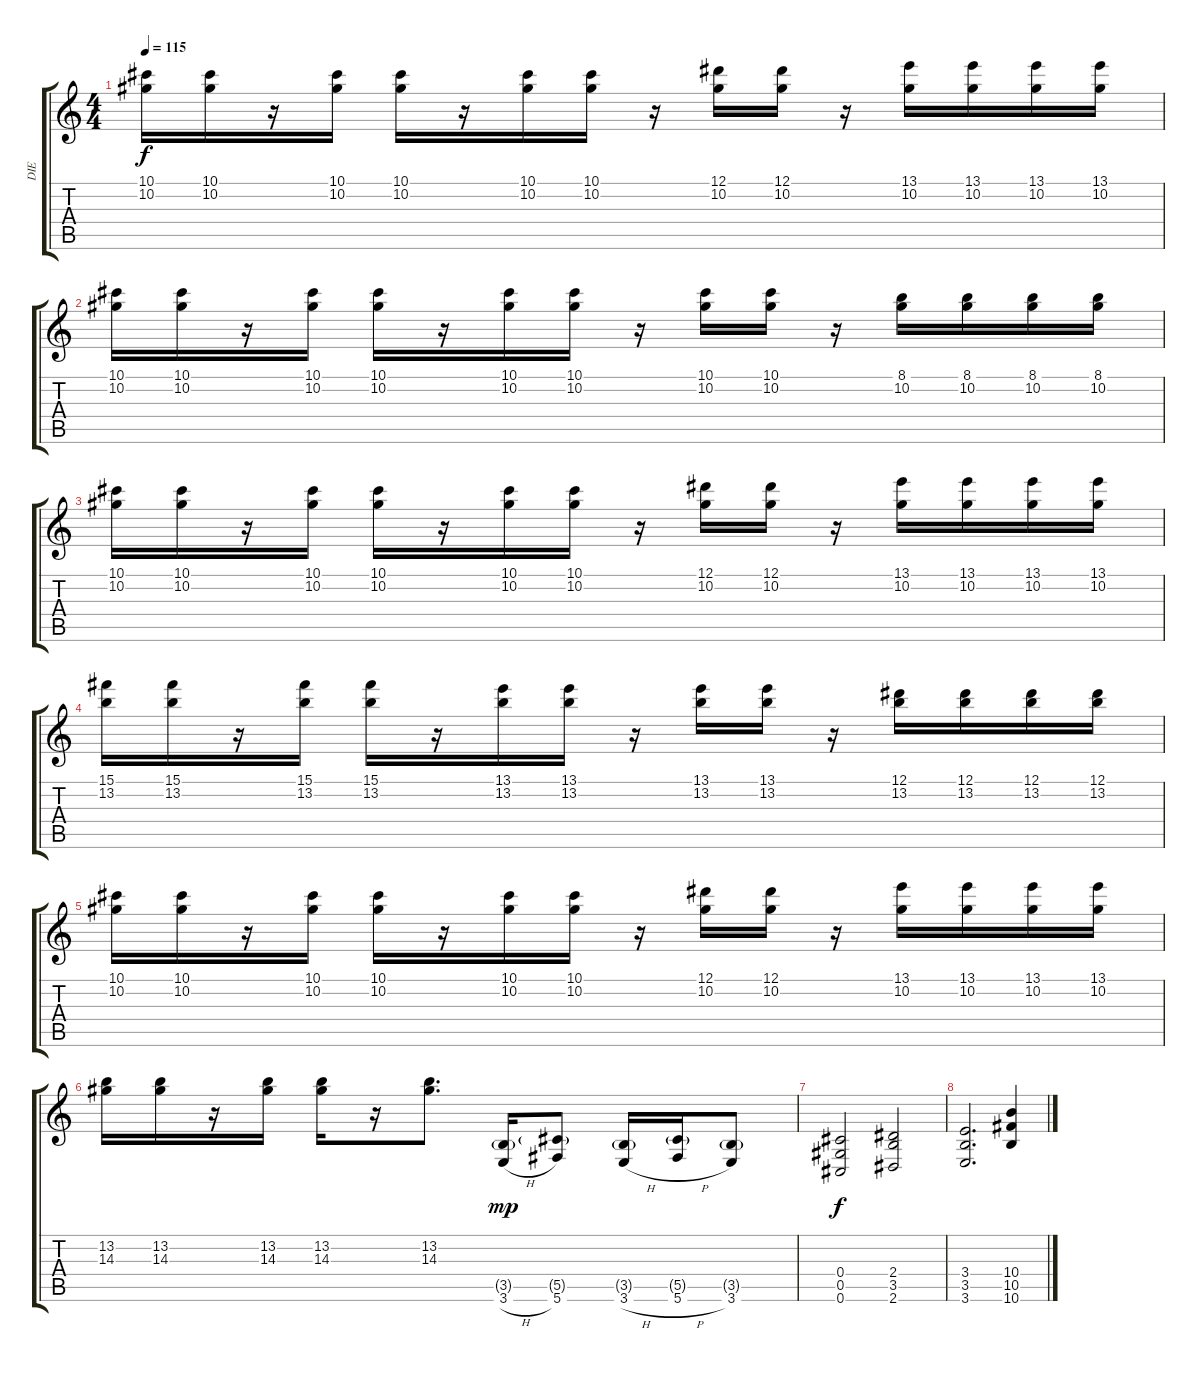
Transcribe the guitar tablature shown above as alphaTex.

\track ("DIE" "DIE") {instrument distortionguitar}
\staff {score tabs}
\tuning (Eb4 Bb3 Gb3 Db3 Ab2 Db2) {hide}
\ts (4 4)
\tempo 115
\clef g2
\ks c
(10.1 10.2).16{dy f} (10.1 10.2).16 r.16 (10.1 10.2).16 (10.1 10.2).16 r.16 (10.1 10.2).16 (10.1 10.2).16 r.16 (12.1 10.2).16 (12.1 10.2).16 r.16 (13.1 10.2).16 (13.1 10.2).16 (13.1 10.2).16 (13.1 10.2).16 |
(10.1 10.2).16 (10.1 10.2).16 r.16 (10.1 10.2).16 (10.1 10.2).16 r.16 (10.1 10.2).16 (10.1 10.2).16 r.16 (10.1 10.2).16 (10.1 10.2).16 r.16 (8.1 10.2).16 (8.1 10.2).16 (8.1 10.2).16 (8.1 10.2).16 |
(10.1 10.2).16 (10.1 10.2).16 r.16 (10.1 10.2).16 (10.1 10.2).16 r.16 (10.1 10.2).16 (10.1 10.2).16 r.16 (12.1 10.2).16 (12.1 10.2).16 r.16 (13.1 10.2).16 (13.1 10.2).16 (13.1 10.2).16 (13.1 10.2).16 |
(15.1 13.2).16 (15.1 13.2).16 r.16 (15.1 13.2).16 (15.1 13.2).16 r.16 (13.1 13.2).16 (13.1 13.2).16 r.16 (13.1 13.2).16 (13.1 13.2).16 r.16 (12.1 13.2).16 (12.1 13.2).16 (12.1 13.2).16 (12.1 13.2).16 |
(10.1 10.2).16 (10.1 10.2).16 r.16 (10.1 10.2).16 (10.1 10.2).16 r.16 (10.1 10.2).16 (10.1 10.2).16 r.16 (12.1 10.2).16 (12.1 10.2).16 r.16 (13.1 10.2).16 (13.1 10.2).16 (13.1 10.2).16 (13.1 10.2).16 |
(13.2 14.3).16 (13.2 14.3).16 r.16 (13.2 14.3).16 (13.2 14.3).16 r.16 (13.2 14.3).8{d} (3.5{g} 3.6{h}).16{dy mp} (5.5{g} 5.6).8 (3.5{g} 3.6{h}).16 (5.5{g} 5.6{h}).16 (3.5{g} 3.6).8 |
(0.4 0.5 0.6).2{dy f} (2.4 3.5 2.6).2 |
(3.4 3.5 3.6).2{d} (10.4 10.5 10.6).4
